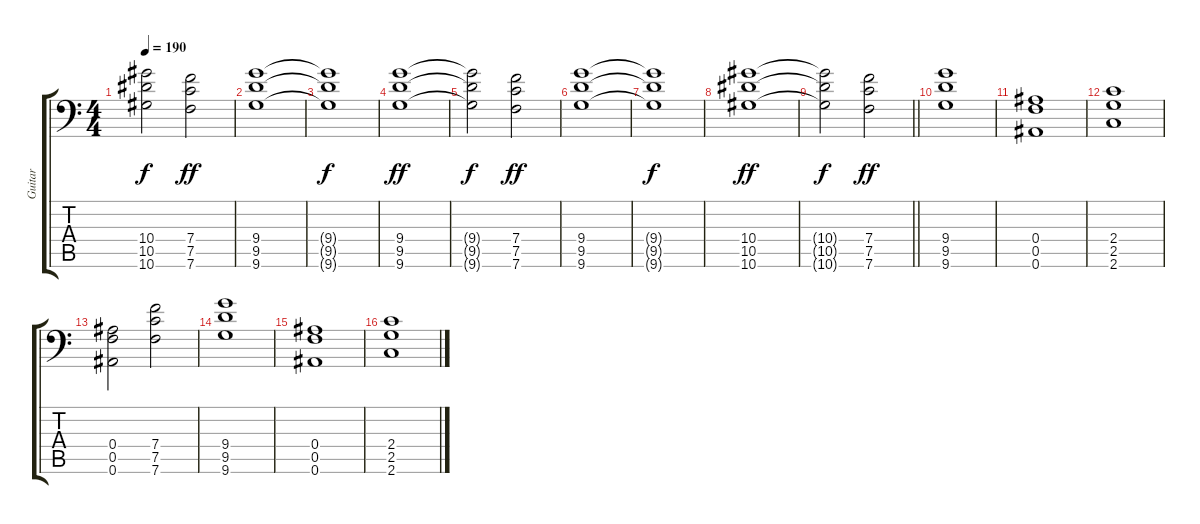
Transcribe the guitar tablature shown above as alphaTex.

\track ("Guitar" "Guitar") {instrument distortionguitar}
\staff {score tabs}
\tuning (C4 G3 Eb3 Bb2 F2 Bb1) {hide}
\ts (4 4)
\tempo 190
\clef f4
\ks c
(10.4{t} 10.5{t} 10.6{t}).2{dy f} (7.4 7.5 7.6).2{dy ff} |
(9.4 9.5 9.6).1 |
(9.4{t} 9.5{t} 9.6{t}).1{dy f} |
(9.4 9.5 9.6).1{dy ff} |
(9.4{t} 9.5{t} 9.6{t}).2{dy f} (7.4 7.5 7.6).2{dy ff} |
(9.4 9.5 9.6).1 |
(9.4{t} 9.5{t} 9.6{t}).1{dy f} |
(10.4 10.5 10.6).1{dy ff} |
\barLineRight lightlight
(10.4{t} 10.5{t} 10.6{t}).2{dy f} (7.4 7.5 7.6).2{dy ff} |
(9.4 9.5 9.6).1 |
(0.4 0.5 0.6).1 |
(2.4 2.5 2.6).1 |
(0.4 0.5 0.6).2 (7.4 7.5 7.6).2 |
(9.4 9.5 9.6).1 |
(0.4 0.5 0.6).1 |
(2.4 2.5 2.6).1
